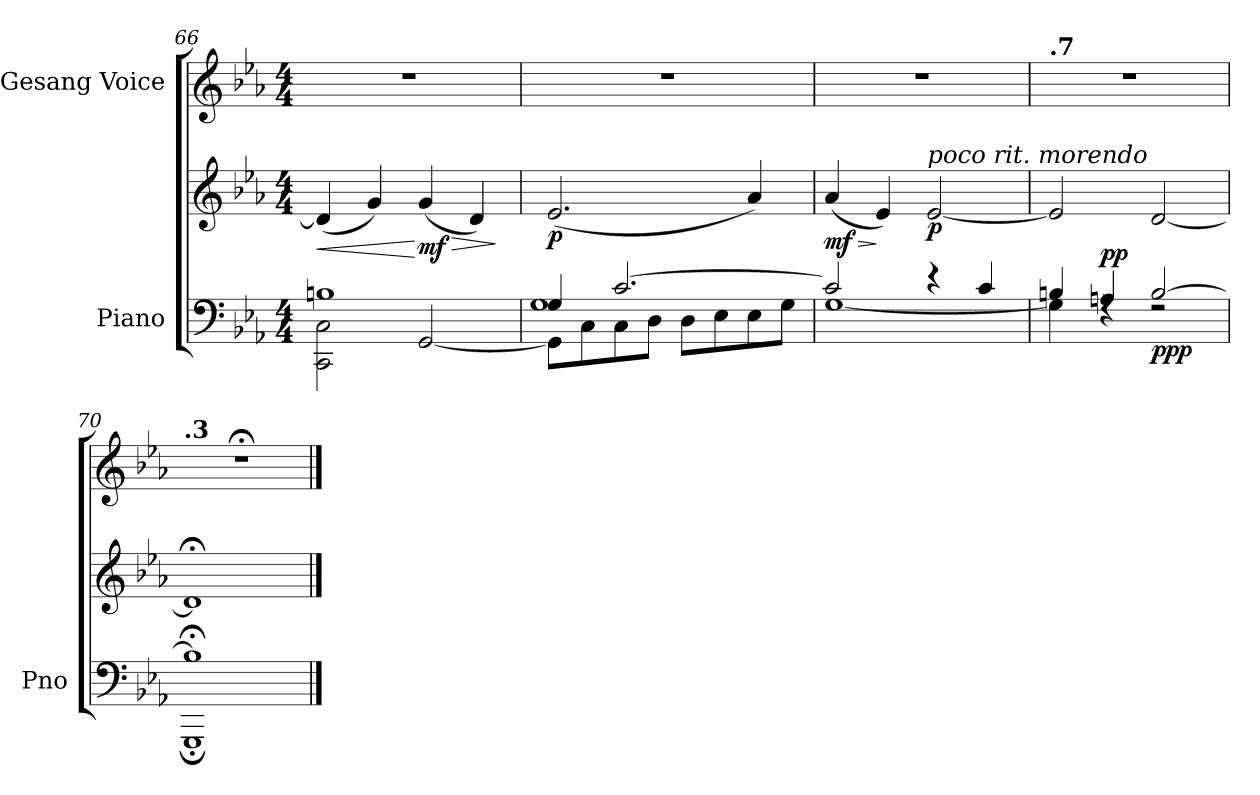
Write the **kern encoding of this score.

**kern	**kern	**dynam	**kern
*part2	*part2	*part2	*part1
*staff3	*staff2	*staff2/3	*staff1
*I"Piano	*	*	*I"Gesang Voice
*I'Pno	*	*	*
*clefF4	*clefG2	*	*clefG2
*k[b-e-a-]	*k[b-e-a-]	*	*k[b-e-a-]
*M4/4	*M4/4	*	*M4/4
=66	=66	=66	=66
*^	*	*	*
!	!	!	!LO:HP:b	!
1Bn	2CC\ 2C\	(<4d/]	<	1r
.	.	4g/)	.	.
!	!	!	!LO:HP:n=1:b	!
!	!	!	!LO:DY:n=1:b	!
.	[2GG/	(<4g/	[ > mf	.
.	.	4d/)	.	.
*v	*v	*	*	*
.	.	]	.
!!LO:PB:g=z
=67	=67	=67	=67
*^	*	*	*
*	*^	*	*	*
!	!	!	!	!LO:DY:b	!
4G/	1G	8GG\L]	(<2.e-/	p	1r
.	.	8C\	.	.	.
[2.c/	.	8C\	.	.	.
.	.	8D\J	.	.	.
.	.	8D\L	.	.	.
.	.	8E-\	.	.	.
.	.	8E-\	4a-/)	.	.
.	.	8G\J	.	.	.
*v	*v	*v	*	*	*
=68	=68	=68	=68
*	*	*	*MM56
*^	*	*	*
*	*^	*	*	*
!	!	!	!	!LO:HP:b	!
!	!	!	!	!LO:DY:n=1:b	!
*	*v	*v	*	*	*
2c/]	[1G	(<4a-/	> mf	1r
.	.	4e-/)	]	.
!	!	!LO:TX:a:i:t=poco rit. morendo	!	!
!	!	!	!LO:DY:n=2:b	!
4r	.	[2e-/	p	.
4c/	.	.	.	.
=69	=69	=69	=69	=69
*	*	*	*	*MM50
!	!	!	!	!LO:TX:a:B:t=.7
4Bn/	4G\]	2e-/]	.	1r
!	!	!	!LO:DY:a=2	!
4An/	4rF	.	pp	.
!	!	!	!LO:DY:b=2	!
[2B/	2rF	[2d/	ppp	.
=70	=70	=70	=70	=70
*	*	*	*	*MM45
!	!	!	!	!LO:TX:a:B:t=.3
1B;<]	1GGG;	1d;<]	.	1r;<
*v	*v	*	*	*
==	==	==	==
*-	*-	*-	*-
